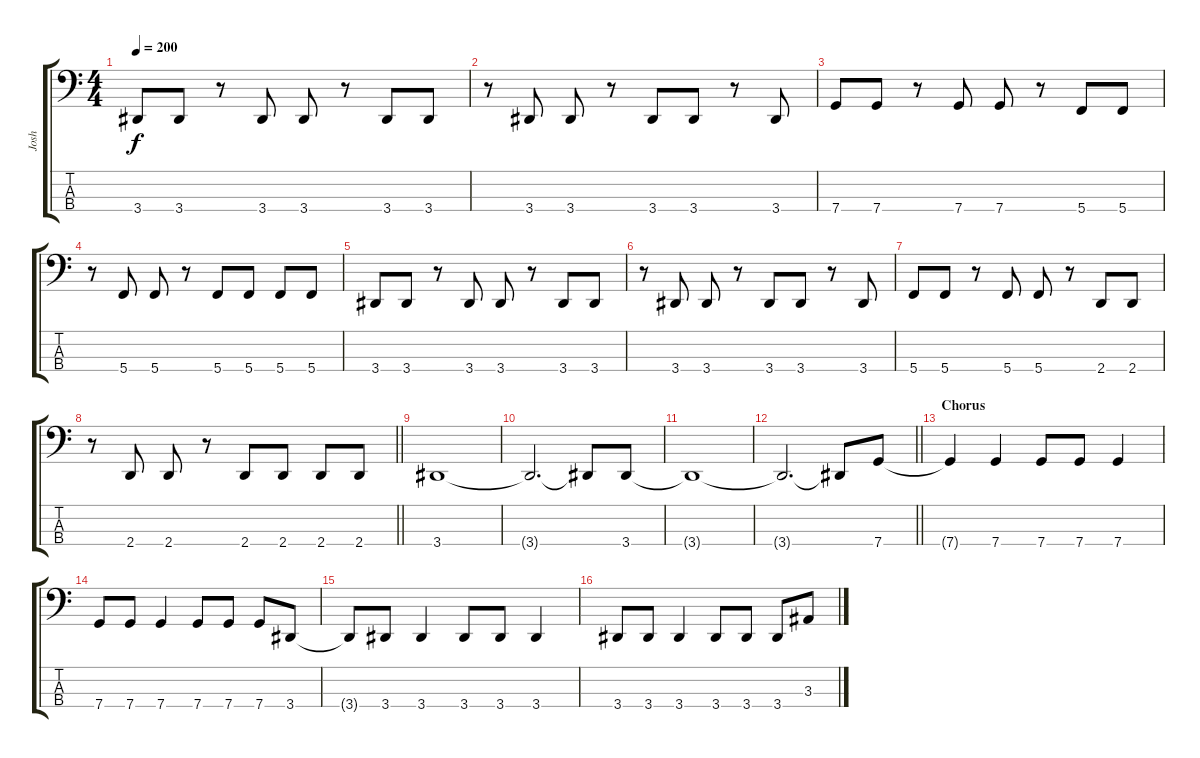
\track ("Josh" "Josh") {instrument electricbasspick}
\staff {score tabs}
\tuning (F2 C2 G1 C1) {hide}
\ts (4 4)
\tempo 200
\clef f4
\ks c
3.4.8{dy f} 3.4.8 r.8 3.4.8 3.4.8 r.8 3.4.8 3.4.8 |
r.8 3.4.8 3.4.8 r.8 3.4.8 3.4.8 r.8 3.4.8 |
7.4.8 7.4.8 r.8 7.4.8 7.4.8 r.8 5.4.8 5.4.8 |
r.8 5.4.8 5.4.8 r.8 5.4.8 5.4.8 5.4.8 5.4.8 |
3.4.8 3.4.8 r.8 3.4.8 3.4.8 r.8 3.4.8 3.4.8 |
r.8 3.4.8 3.4.8 r.8 3.4.8 3.4.8 r.8 3.4.8 |
5.4.8 5.4.8 r.8 5.4.8 5.4.8 r.8 2.4.8 2.4.8 |
\barLineRight lightlight
r.8 2.4.8 2.4.8 r.8 2.4.8 2.4.8 2.4.8 2.4.8 |
\section ("" "")
3.4.1 |
3.4{t}.2{d} 3.4{t}.8 3.4.8 |
3.4{t}.1 |
\barLineRight lightlight
3.4{t}.2{d} 3.4{t}.8 7.4.8 |
\section ("" "Chorus")
7.4{t}.4 7.4.4 7.4.8 7.4.8 7.4.4 |
7.4.8 7.4.8 7.4.4 7.4.8 7.4.8 7.4.8 3.4.8 |
3.4{t}.8 3.4.8 3.4.4 3.4.8 3.4.8 3.4.4 |
3.4.8 3.4.8 3.4.4 3.4.8 3.4.8 3.4.8 3.3.8
